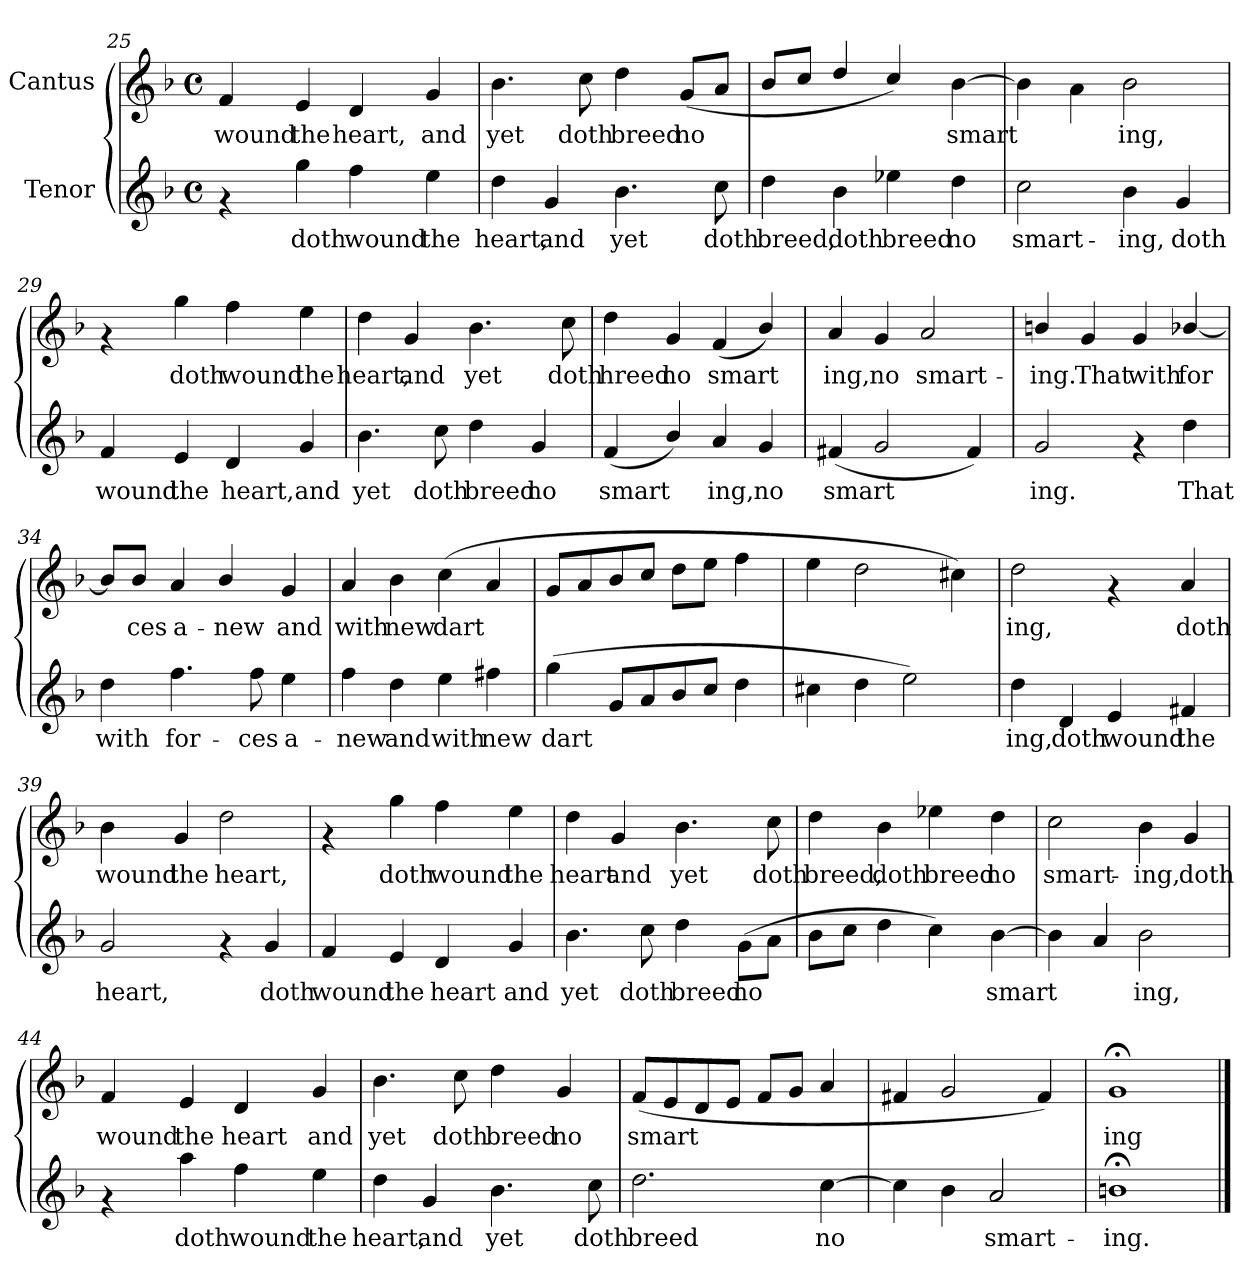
**kern	**text	**kern	**text
*part2	*part2	*part1	*part1
*staff2	*staff2	*staff1	*staff1
*I"Tenor	*	*I"Cantus	*
*clefG2	*	*clefG2	*
*k[b-]	*	*k[b-]	*
*F:	*	*F:	*
*M4/4	*	*M4/4	*
*met(c)	*	*met(c)	*
=25	=25	=25	=25
!	!	!	!LO:LY:b:cj
4rf	.	4f/	wound
!	!LO:LY:b:cj	!	!LO:LY:b:cj
4gg\	doth	4e/	the
!	!LO:LY:b:cj	!	!LO:LY:b:cj
4ff\	wound	4d/	heart,
!	!LO:LY:b:cj	!	!LO:LY:b:cj
4ee\	the	4g/	and
=26	=26	=26	=26
!	!LO:LY:b:cj	!	!LO:LY:b:cj
4dd\	heart,	4.b-\	yet
!	!LO:LY:b:cj	!	!
4g/	and	.	.
!	!	!	!LO:LY:b:cj
.	.	8cc\	doth
!	!LO:LY:b:cj	!	!LO:LY:b:cj
4.b-\	yet	4dd\	breed
!	!	!	!LO:LY:b:cj
.	.	(<8g/L	no
!	!LO:LY:b:cj	!	!LO:LY:b:cj
8cc\	doth	8a/J	.
!!LO:LB:g=z
=27	=27	=27	=27
!	!LO:LY:b:cj	!	!LO:LY:b:cj
4dd\	breed,	8b-/L	.
!	!	!	!LO:LY:b:cj
.	.	8cc/J	.
!	!LO:LY:b:cj	!	!LO:LY:b:cj
4b-\	doth	4dd/	.
!	!LO:LY:b:cj	!	!LO:LY:b:cj
4ee-X\	breed	4cc/)	.
!	!LO:LY:b:cj	!	!LO:LY:b:cj
4dd\	no	[>4b-\	smart-
=28	=28	=28	=28
!	!LO:LY:b:cj	!	!LO:LY:b:cj
2cc\	smart-	4b-\]	-
!	!	!	!LO:LY:b:cj
.	.	4a\	.
!	!LO:LY:b:cj	!	!LO:LY:b:cj
4b-\	-ing,	2b-\	ing,
!	!LO:LY:b:cj	!	!
4g/	doth	.	.
=29	=29	=29	=29
!	!LO:LY:b:cj	!	!
4f/	wound	4rf	.
!	!LO:LY:b:cj	!	!LO:LY:b:cj
4e/	the	4gg\	doth
!	!LO:LY:b:cj	!	!LO:LY:b:cj
4d/	heart,	4ff\	wound
!	!LO:LY:b:cj	!	!LO:LY:b:cj
4g/	and	4ee\	the
=30	=30	=30	=30
!	!LO:LY:b:cj	!	!LO:LY:b:cj
4.b-\	yet	4dd\	heart,
!	!	!	!LO:LY:b:cj
.	.	4g/	and
!	!LO:LY:b:cj	!	!
8cc\	doth	.	.
!	!LO:LY:b:cj	!	!LO:LY:b:cj
4dd\	breed	4.b-\	yet
!	!LO:LY:b:cj	!	!
4g/	no	.	.
!	!	!	!LO:LY:b:cj
.	.	8cc\	doth
!!LO:PB:g=z
=31	=31	=31	=31
!	!LO:LY:b:cj	!	!LO:LY:b:cj
(<4f/	smart-	4dd\	hreed
!	!LO:LY:b:cj	!	!LO:LY:b:cj
4b-/)	-	4g/	no
!	!LO:LY:b:cj	!	!LO:LY:b:cj
4a/	ing,	(<4f/	smart-
!	!LO:LY:b:cj	!	!LO:LY:b:cj
4g/	no	4b-/)	--
=32	=32	=32	=32
!	!LO:LY:b:cj	!	!LO:LY:b:cj
(<4f#X/	smart-	4a/	-ing,
!	!LO:LY:b:cj	!	!LO:LY:b:cj
2g/	--	4g/	no
!	!	!	!LO:LY:b:cj
.	.	2a/	smart-
!	!LO:LY:b:cj	!	!
4f#/)	--	.	.
=33	=33	=33	=33
!	!LO:LY:b:cj	!	!LO:LY:b:cj
2g/	-ing.	4bn/	-ing.
!	!	!	!LO:LY:b:cj
.	.	4g/	That
!	!	!	!LO:LY:b:cj
4rf	.	4g/	with
!	!LO:LY:b:cj	!	!LO:LY:b:cj
4dd\	That	[<4b-X/	for-
=34	=34	=34	=34
!	!LO:LY:b:cj	!	!LO:LY:b:cj
4dd\	with	8b-/L]	-
!	!	!	!LO:LY:b:cj
.	.	8b-/J	ces
!	!LO:LY:b:cj	!	!LO:LY:b:cj
4.ff\	for-	4a/	a-
!	!	!	!LO:LY:b:cj
.	.	4b-/	-new
!	!LO:LY:b:cj	!	!
8ff\	-ces	.	.
!	!LO:LY:b:cj	!	!LO:LY:b:cj
4ee\	a-	4g/	and
!!LO:LB:g=z
=35	=35	=35	=35
!	!LO:LY:b:cj	!	!LO:LY:b:cj
4ff\	-new	4a/	with
!	!LO:LY:b:cj	!	!LO:LY:b:cj
4dd\	and	4b-\	new
!	!LO:LY:b:cj	!	!LO:LY:b:cj
4ee\	with	(>4cc\	dart-
!	!LO:LY:b:cj	!	!LO:LY:b:cj
4ff#X\	new	4a/	--
=36	=36	=36	=36
!	!LO:LY:b:cj	!	!
(>4gg\	dart-	8g/L	.
.	.	8a/	.
!	!LO:LY:b:cj	!	!
8g/L	--	8b-/	.
!	!LO:LY:b:cj	!	!
8a/	--	8cc/J	.
!	!LO:LY:b:cj	!	!
8b-/	--	8dd\L	.
!	!LO:LY:b:cj	!	!
8cc/J	--	8ee\J	.
!	!LO:LY:b:cj	!	!
4dd\	--	4ff\	.
=37	=37	=37	=37
4cc#X\	.	4ee\	.
4dd\	.	2dd\	.
2ee\)	.	.	.
.	.	4cc#X\)	.
=38	=38	=38	=38
!	!LO:LY:b:cj	!	!LO:LY:b:cj
4dd\	-ing,	2dd\	-ing,
!	!LO:LY:b:cj	!	!
4d/	doth	.	.
!	!LO:LY:b:cj	!	!
4e/	wound	4rf	.
!	!LO:LY:b:cj	!	!LO:LY:b:cj
4f#X/	the	4a/	doth
!!LO:LB:g=z
=39	=39	=39	=39
!	!LO:LY:b:cj	!	!LO:LY:b:cj
2g/	heart,	4b-\	wound
!	!	!	!LO:LY:b:cj
.	.	4g/	the
!	!	!	!LO:LY:b:cj
4rf	.	2dd\	heart,
!	!LO:LY:b:cj	!	!
4g/	doth	.	.
=40	=40	=40	=40
!	!LO:LY:b:cj	!	!
4f/	wound	4rf	.
!	!LO:LY:b:cj	!	!LO:LY:b:cj
4e/	the	4gg\	doth
!	!LO:LY:b:cj	!	!LO:LY:b:cj
4d/	heart	4ff\	wound
!	!LO:LY:b:cj	!	!LO:LY:b:cj
4g/	and	4ee\	the
=41	=41	=41	=41
!	!LO:LY:b:cj	!	!LO:LY:b:cj
4.b-\	yet	4dd\	heart
!	!	!	!LO:LY:b:cj
.	.	4g/	and
!	!LO:LY:b:cj	!	!
8cc\	doth	.	.
!	!LO:LY:b:cj	!	!LO:LY:b:cj
4dd\	breed	4.b-\	yet
!	!LO:LY:b:cj	!	!
(>8g\L	no	.	.
!	!LO:LY:b:cj	!	!LO:LY:b:cj
8a\J	.	8cc\	doth
=42	=42	=42	=42
!	!LO:LY:b:cj	!	!LO:LY:b:cj
8b-\L	.	4dd\	breed,
!	!LO:LY:b:cj	!	!
8cc\J	.	.	.
!	!LO:LY:b:cj	!	!LO:LY:b:cj
4dd\	.	4b-\	doth
!	!LO:LY:b:cj	!	!LO:LY:b:cj
4cc\)	.	4ee-X\	breed
!	!LO:LY:b:cj	!	!LO:LY:b:cj
[>4b-\	smart-	4dd\	no
!!LO:LB:g=z
=43	=43	=43	=43
!	!LO:LY:b:cj	!	!LO:LY:b:cj
4b-\]	-	2cc\	smart-
!	!LO:LY:b:cj	!	!
4a/	.	.	.
!	!LO:LY:b:cj	!	!LO:LY:b:cj
2b-\	ing,	4b-\	-ing,
!	!	!	!LO:LY:b:cj
.	.	4g/	doth
=44	=44	=44	=44
!	!	!	!LO:LY:b:cj
4rf	.	4f/	wound
!	!LO:LY:b:cj	!	!LO:LY:b:cj
4aa\	doth	4e/	the
!	!LO:LY:b:cj	!	!LO:LY:b:cj
4ff\	wound	4d/	heart
!	!LO:LY:b:cj	!	!LO:LY:b:cj
4ee\	the	4g/	and
=45	=45	=45	=45
!	!LO:LY:b:cj	!	!LO:LY:b:cj
4dd\	heart,	4.b-\	yet
!	!LO:LY:b:cj	!	!
4g/	and	.	.
!	!	!	!LO:LY:b:cj
.	.	8cc\	doth
!	!LO:LY:b:cj	!	!LO:LY:b:cj
4.b-\	yet	4dd\	breed
!	!	!	!LO:LY:b:cj
.	.	4g/	no
!	!LO:LY:b:cj	!	!
8cc\	doth	.	.
=46	=46	=46	=46
!	!LO:LY:b:cj	!	!LO:LY:b:cj
2.dd\	breed	(<8f/L	smart-
!	!	!	!LO:LY:b:cj
.	.	8e/	--
!	!	!	!LO:LY:b:cj
.	.	8d/	--
!	!	!	!LO:LY:b:cj
.	.	8e/J	--
!	!	!	!LO:LY:b:cj
.	.	8f/L	--
!	!	!	!LO:LY:b:cj
.	.	8g/J	--
!	!LO:LY:b:cj	!	!LO:LY:b:cj
[>4cc\	no	4a/	--
!!LO:LB:g=z
=47	=47	=47	=47
!	!LO:LY:b:cj	!	!
4cc\]	.	4f#X/	.
!	!LO:LY:b:cj	!	!
4b-\	.	2g/	.
!	!LO:LY:b:cj	!	!
2a/	smart-	.	.
.	.	4f#/)	.
=48	=48	=48	=48
!	!LO:LY:b:cj	!	!LO:LY:b:cj
1bn;<	-ing.	1g;<	-ing
==	==	==	==
*-	*-	*-	*-
